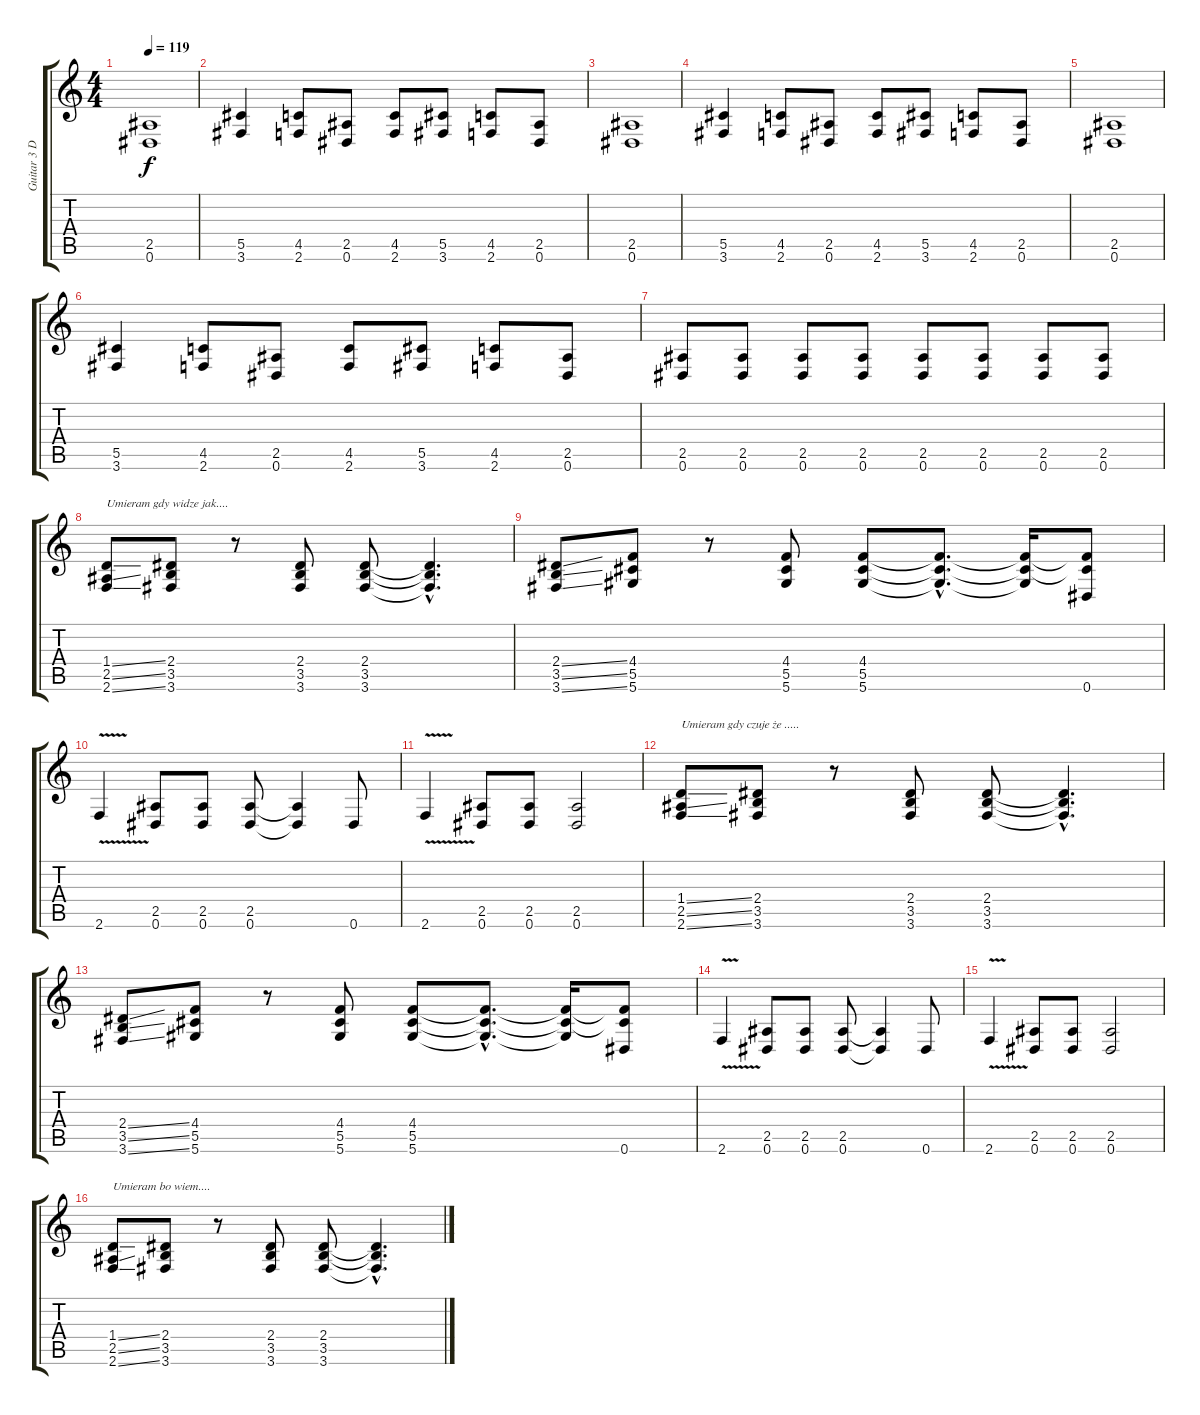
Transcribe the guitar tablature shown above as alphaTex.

\track ("Guitar 3 Distortion " "Guitar 3 D") {instrument distortionguitar}
\staff {score tabs}
\tuning (Eb4 Bb3 Gb3 Db3 Ab2 Eb2) {hide}
\ts (4 4)
\tempo 119
\clef g2
\ks c
(2.5 0.6).1{dy f} |
(5.5 3.6).4 (4.5 2.6).8 (2.5 0.6).8 (4.5 2.6).8 (5.5 3.6).8 (4.5 2.6).8 (2.5 0.6).8 |
(2.5 0.6).1 |
(5.5 3.6).4 (4.5 2.6).8 (2.5 0.6).8 (4.5 2.6).8 (5.5 3.6).8 (4.5 2.6).8 (2.5 0.6).8 |
(2.5 0.6).1 |
(5.5 3.6).4 (4.5 2.6).8 (2.5 0.6).8 (4.5 2.6).8 (5.5 3.6).8 (4.5 2.6).8 (2.5 0.6).8 |
(2.5 0.6).8 (2.5 0.6).8 (2.5 0.6).8 (2.5 0.6).8 (2.5 0.6).8 (2.5 0.6).8 (2.5 0.6).8 (2.5 0.6).8 |
(1.4{ss} 2.5{ss} 2.6{ss}).8{txt "Umieram gdy widze jak...."} (2.4 3.5 3.6).8 r.8 (2.4 3.5 3.6).8 (2.4 3.5 3.6).8 (2.4{hac t} 3.5{hac t} 3.6{hac t}).4{d} |
(2.4{ss} 3.5{ss} 3.6{ss}).8 (4.4 5.5 5.6).8 r.8 (4.4 5.5 5.6).8 (4.4 5.5 5.6).8 (4.4{hac t} 5.5{hac t} 5.6{hac t}).8{d} (4.4{t} 5.5{t} 5.6{t}).16 (4.4{t} 5.5{t} 0.6).8 |
2.6{v}.4 (2.5 0.6).8 (2.5 0.6).8 (2.5 0.6).8 (2.5{t} 0.6{t}).4 0.6.8 |
2.6{v}.4 (2.5 0.6).8 (2.5 0.6).8 (2.5 0.6).2 |
(1.4{ss} 2.5{ss} 2.6{ss}).8{txt "Umieram gdy czuje że ....."} (2.4 3.5 3.6).8 r.8 (2.4 3.5 3.6).8 (2.4 3.5 3.6).8 (2.4{hac t} 3.5{hac t} 3.6{hac t}).4{d} |
(2.4{ss} 3.5{ss} 3.6{ss}).8 (4.4 5.5 5.6).8 r.8 (4.4 5.5 5.6).8 (4.4 5.5 5.6).8 (4.4{hac t} 5.5{hac t} 5.6{hac t}).8{d} (4.4{t} 5.5{t} 5.6{t}).16 (4.4{t} 5.5{t} 0.6).8 |
2.6{v}.4 (2.5 0.6).8 (2.5 0.6).8 (2.5 0.6).8 (2.5{t} 0.6{t}).4 0.6.8 |
2.6{v}.4 (2.5 0.6).8 (2.5 0.6).8 (2.5 0.6).2 |
(1.4{ss} 2.5{ss} 2.6{ss}).8{txt "Umieram bo wiem...."} (2.4 3.5 3.6).8 r.8 (2.4 3.5 3.6).8 (2.4 3.5 3.6).8 (2.4{hac t} 3.5{hac t} 3.6{hac t}).4{d}
